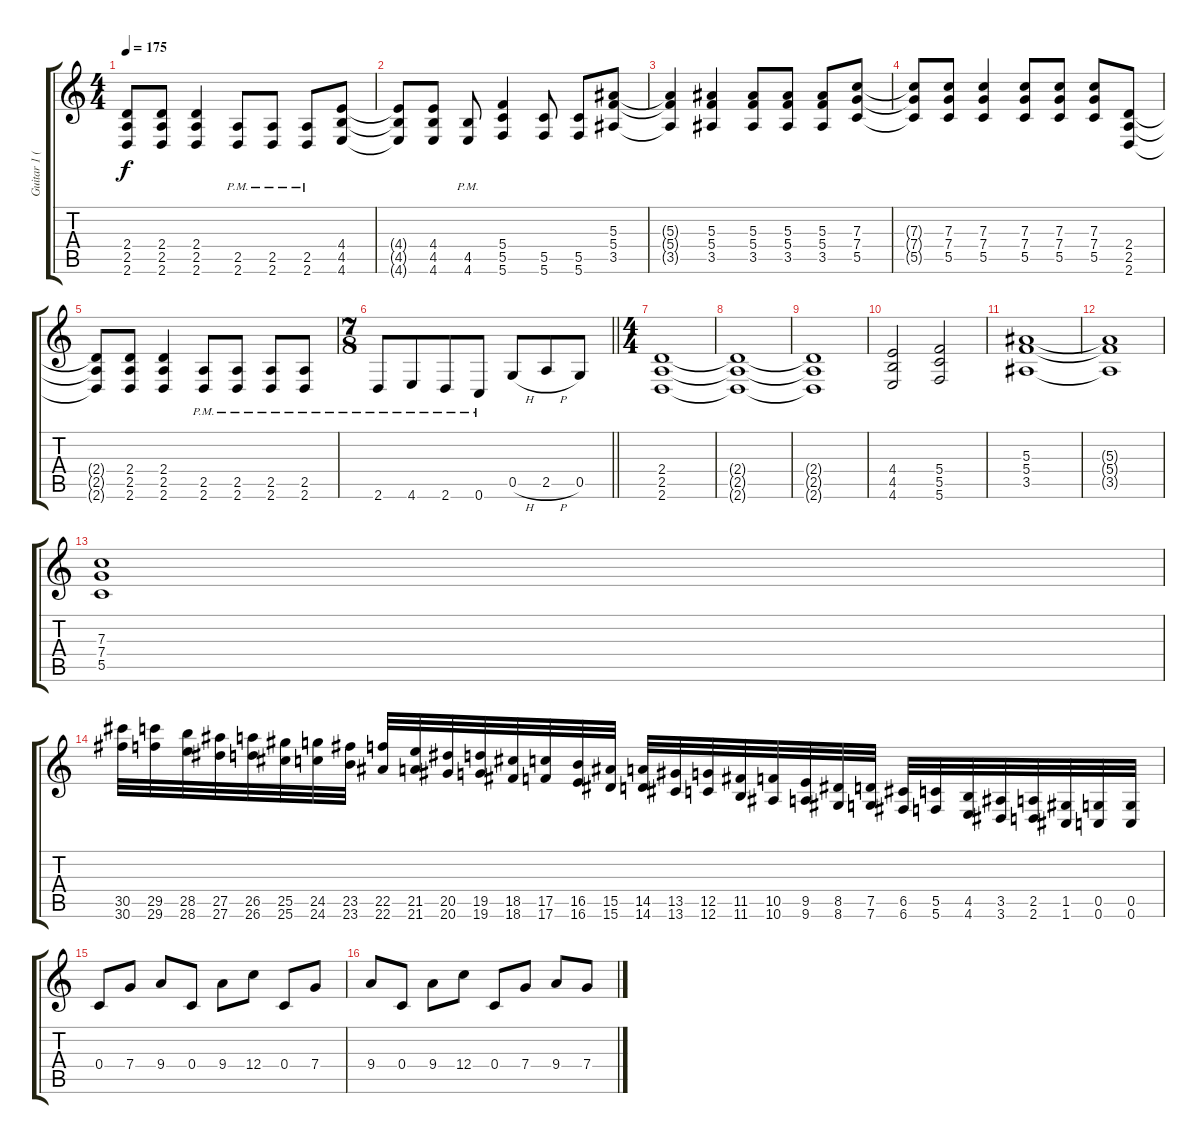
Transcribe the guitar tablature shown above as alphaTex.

\track ("Guitar 1 (Distorted- Tuck)" "Guitar 1 (") {instrument distortionguitar}
\staff {score tabs}
\tuning (D4 A3 F3 C3 G2 C2) {hide}
\ts (4 4)
\tempo 175
\clef g2
\ks c
(2.4{t} 2.5{t} 2.6{t}).8{dy f} (2.4 2.5 2.6).8 (2.4 2.5 2.6).4 (2.5{pm} 2.6{pm}).8 (2.5{pm} 2.6{pm}).8 (2.5{pm} 2.6{pm}).8 (4.4 4.5 4.6).8 |
(4.4{t} 4.5{t} 4.6{t}).8 (4.4 4.5 4.6).8 (4.5{pm} 4.6{pm}).8 (5.4 5.5 5.6).4 (5.5 5.6).8 (5.5 5.6).8 (5.3 5.4 3.5).8 |
(5.3{t} 5.4{t} 3.5{t}).4 (5.3 5.4 3.5).4 (5.3 5.4 3.5).8 (5.3 5.4 3.5).8 (5.3 5.4 3.5).8 (7.3 7.4 5.5).8 |
(7.3{t} 7.4{t} 5.5{t}).8 (7.3 7.4 5.5).8 (7.3 7.4 5.5).4 (7.3 7.4 5.5).8 (7.3 7.4 5.5).8 (7.3 7.4 5.5).8 (2.4 2.5 2.6).8 |
(2.4{t} 2.5{t} 2.6{t}).8 (2.4 2.5 2.6).8 (2.4 2.5 2.6).4 (2.5{pm} 2.6{pm}).8 (2.5{pm} 2.6{pm}).8 (2.5{pm} 2.6{pm}).8 (2.5{pm} 2.6{pm}).8 |
\ts (7 8)
\barLineRight lightlight
2.6{pm}.8 4.6{pm}.8 2.6{pm}.8 0.6{pm}.8 0.5{h}.8 2.5{h}.8 0.5.8 |
\ts (4 4)
(2.4 2.5 2.6).1{balance 8} |
(2.4{t} 2.5{t} 2.6{t}).1 |
(2.4{t} 2.5{t} 2.6{t}).1 |
(4.4 4.5 4.6).2 (5.4 5.5 5.6).2 |
(5.3 5.4 3.5).1 |
(5.3{t} 5.4{t} 3.5{t}).1 |
(7.3 7.4 5.5).1 |
(30.5 30.6).32{instrument guitarfretnoise} (29.5 29.6).32 (28.5 28.6).32 (27.5 27.6).32 (26.5 26.6).32 (25.5 25.6).32 (24.5 24.6).32 (23.5 23.6).32 (22.5 22.6).32 (21.5 21.6).32 (20.5 20.6).32 (19.5 19.6).32 (18.5 18.6).32 (17.5 17.6).32 (16.5 16.6).32 (15.5 15.6).32 (14.5 14.6).32 (13.5 13.6).32 (12.5 12.6).32 (11.5 11.6).32 (10.5 10.6).32 (9.5 9.6).32 (8.5 8.6).32 (7.5 7.6).32 (6.5 6.6).32 (5.5 5.6).32 (4.5 4.6).32 (3.5 3.6).32 (2.5 2.6).32 (1.5 1.6).32 (0.5 0.6).32 (0.5 0.6).32 |
0.4.8{balance 0 instrument distortionguitar} 7.4.8 9.4.8 0.4.8 9.4.8 12.4.8 0.4.8 7.4.8 |
9.4.8 0.4.8 9.4.8 12.4.8 0.4.8 7.4.8 9.4.8 7.4.8
